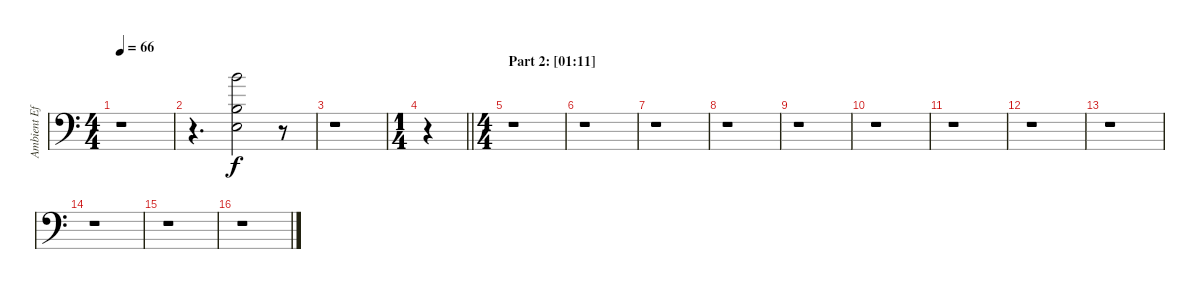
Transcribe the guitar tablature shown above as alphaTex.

\track ("Ambient Effects" "Ambient Ef") {instrument taikodrum}
\staff {score}
\tuning (E4 B3 G3 D3 A2 E2 B0) {hide}
\ts (4 4)
\tempo 66
\clef f4
\ks c
r.1{dy f} |
r.4{d} (12.2 9.4 7.5).2 r.8 |
r.1 |
\ts (1 4)
\barLineRight lightlight
r.4 |
\ts (4 4)
\section ("" "Part 2: [01:11]")
r.1 |
r.1 |
r.1 |
r.1 |
r.1 |
r.1 |
r.1 |
r.1 |
r.1 |
r.1 |
r.1 |
r.1
